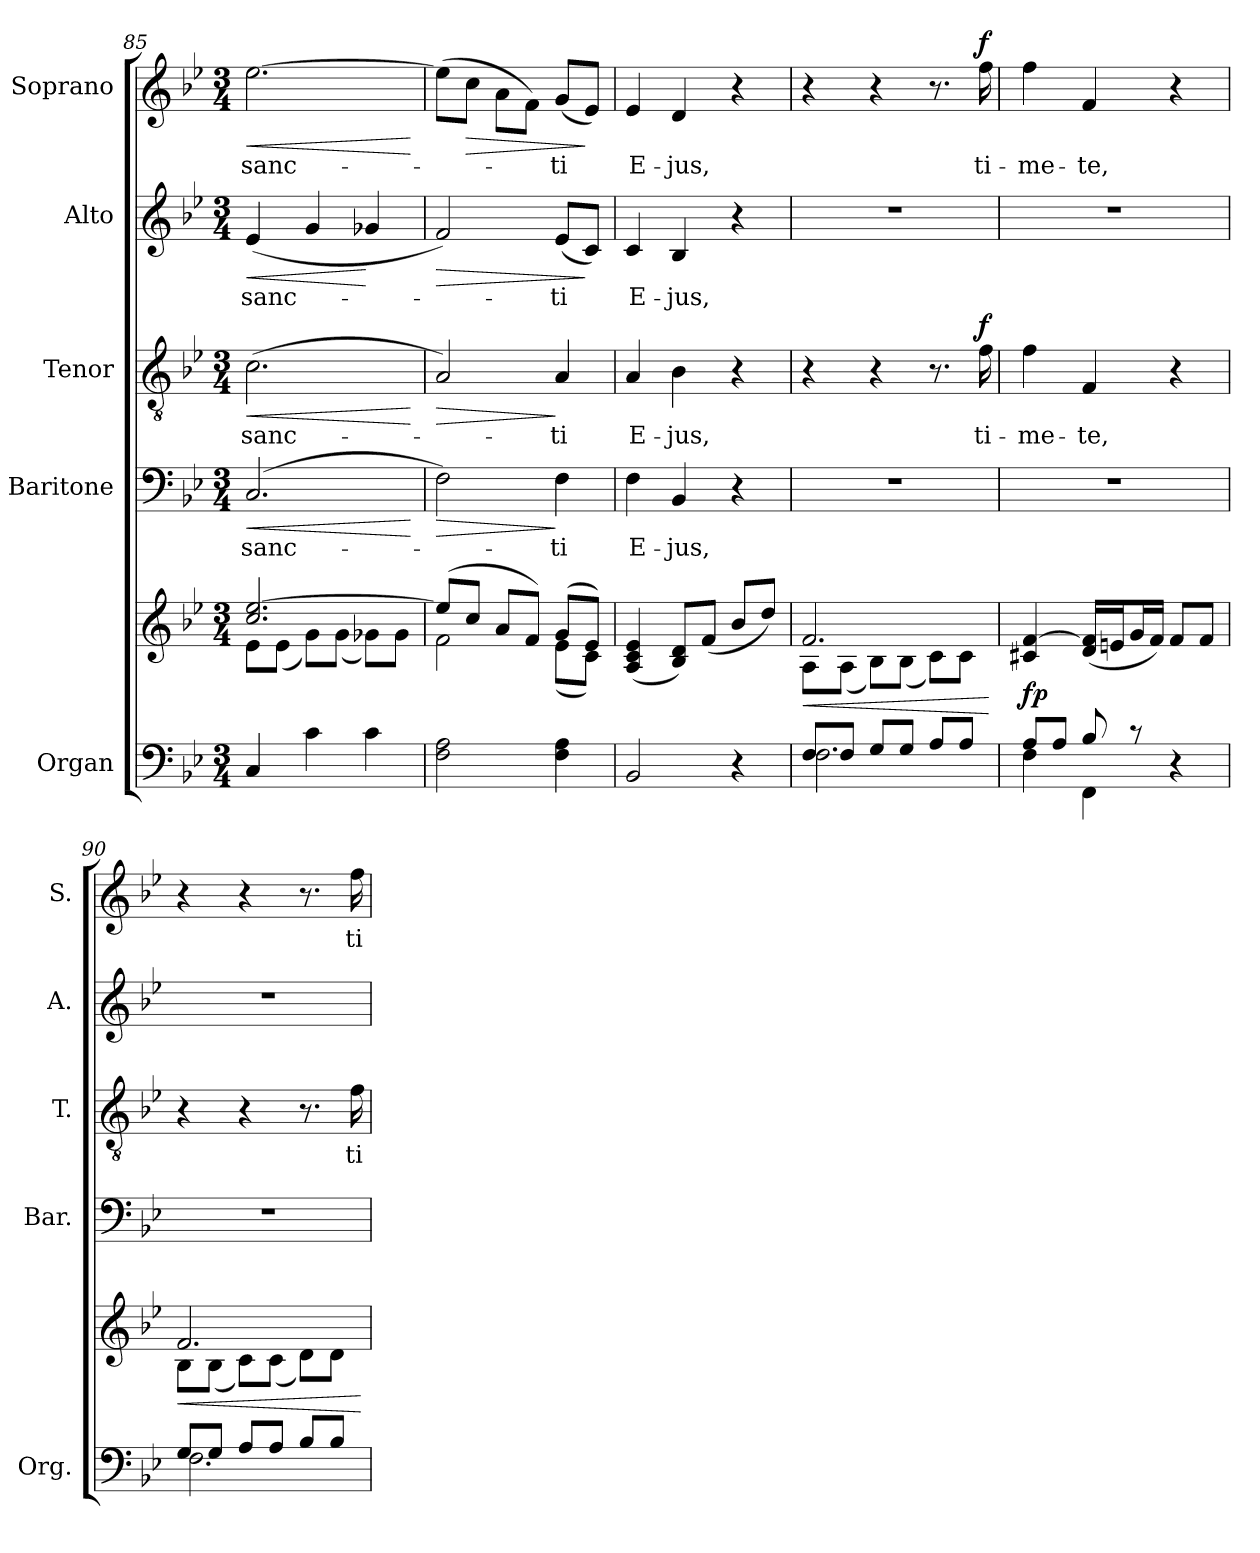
**kern	**kern	**dynam	**kern	**text	**dynam	**kern	**text	**dynam	**kern	**text	**dynam	**kern	**text	**dynam
*part5	*part5	*part5	*part4	*part4	*part4	*part3	*part3	*part3	*part2	*part2	*part2	*part1	*part1	*part1
*staff6	*staff5	*staff5/6	*staff4	*staff4	*staff4	*staff3	*staff3	*staff3	*staff2	*staff2	*staff2	*staff1	*staff1	*staff1
*I"Organ	*	*	*I"Baritone	*	*	*I"Tenor	*	*	*I"Alto	*	*	*I"Soprano	*	*
*I'Org.	*	*	*I'Bar.	*	*	*I'T.	*	*	*I'A.	*	*	*I'S.	*	*
*clefF4	*clefG2	*	*clefF4	*	*	*clefGv2	*	*	*clefG2	*	*	*clefG2	*	*
*	*	*	*	*	*	*ITrd7c12	*	*	*	*	*	*	*	*
*k[b-e-]	*k[b-e-]	*	*k[b-e-]	*	*	*k[b-e-]	*	*	*k[b-e-]	*	*	*k[b-e-]	*	*
*B-:	*B-:	*	*B-:	*	*	*B-:	*	*	*B-:	*	*	*B-:	*	*
*M3/4	*M3/4	*	*M3/4	*	*	*M3/4	*	*	*M3/4	*	*	*M3/4	*	*
=85	=85	=85	=85	=85	=85	=85	=85	=85	=85	=85	=85	=85	=85	=85
*	*^	*	*	*	*	*	*	*	*	*	*	*	*	*
!	!	!	!	!	!LO:LY:b:color=#000000	!LO:HP:b	!	!	!	!	!	!	!	!	!
!	!	!	!	!	!	!	!	!LO:LY:b:color=#000000	!LO:HP:b	!	!	!	!	!	!
!	!	!	!	!	!	!	!	!	!	!	!LO:LY:b:color=#000000	!LO:HP:b	!	!	!
!	!	!	!	!	!	!	!	!	!	!	!	!	!	!LO:LY:b:color=#000000	!LO:HP:b
4Ci/	2.cci/ [2.ee-i	8e-i\L	.	(2.Ci/	sanc-	<	(2.Ci\	sanc-	<	(4e-i/	sanc-	<	[2.ee-i\	sanc-	<
.	.	(8e-i\J	.	.	.	.	.	.	.	.	.	.	.	.	.
4ci\	.	8gi\L)	.	.	.	.	.	.	.	4gi/	.	.	.	.	.
.	.	(8gi\J	.	.	.	.	.	.	.	.	.	.	.	.	.
4ci\	.	8g-Xi\L)	.	.	.	.	.	.	.	4g-Xi/	.	[	.	.	.
.	.	8g-i\J	.	.	.	.	.	.	.	.	.	.	.	.	.
*	*v	*v	*	*	*	*	*	*	*	*	*	*	*	*	*
.	.	.	.	.	[	.	.	[	.	.	.	.	.	[
=86	=86	=86	=86	=86	=86	=86	=86	=86	=86	=86	=86	=86	=86	=86
*	*^	*	*	*	*	*	*	*	*	*	*	*	*	*
!	!	!	!	!	!	!LO:HP:b	!	!	!LO:HP:b	!	!	!LO:HP:b	!	!	!
2Fi\ 2Ai	(8ee-i/L]	2fi\	.	2Fi\)	.	>	2AAi/)	.	>	2fi/)	.	>	(8ee-i\L]	.	.
!	!	!	!	!	!	!	!	!	!	!	!	!	!	!	!LO:HP:b
.	8cci/J	.	.	.	.	.	.	.	.	.	.	.	8cci\J	.	>
.	8ai/L	.	.	.	.	.	.	.	.	.	.	.	8ai\L	.	.
.	8fi/J)	.	.	.	.	.	.	.	.	.	.	.	8fi\J)	.	.
!	!	!	!	!	!LO:LY:b:color=#000000	!	!	!	!	!	!	!	!	!	!
!	!	!	!	!	!	!	!	!LO:LY:b:color=#000000	!	!	!	!	!	!	!
!	!	!	!	!	!	!	!	!	!	!	!LO:LY:b:color=#000000	!	!	!	!
!	!	!	!	!	!	!	!	!	!	!	!	!	!	!LO:LY:b:color=#000000	!
4Fi\ 4Ai	(8gi/L	(8e-i\L	.	4Fi\	-ti	]	4AAi/	-ti	]	(8e-i/L	-ti	.	(8gi/L	-ti	.
.	8e-i/J)	8ci\J)	.	.	.	.	.	.	.	8ci/J)	.	]	8e-i/J)	.	]
*	*v	*v	*	*	*	*	*	*	*	*	*	*	*	*	*
=87	=87	=87	=87	=87	=87	=87	=87	=87	=87	=87	=87	=87	=87	=87
*	*^	*	*	*	*	*	*	*	*	*	*	*	*	*
!	!	!	!	!	!LO:LY:b:color=#000000	!	!	!	!	!	!	!	!	!	!
*	*v	*v	*	*	*	*	*	*	*	*	*	*	*	*	*
*	*^	*	*	*	*	*	*	*	*	*	*	*	*	*
!	!	!	!	!	!	!	!	!LO:LY:b:color=#000000	!	!	!	!	!	!	!
*	*v	*v	*	*	*	*	*	*	*	*	*	*	*	*	*
*	*^	*	*	*	*	*	*	*	*	*	*	*	*	*
!	!	!	!	!	!	!	!	!	!	!	!LO:LY:b:color=#000000	!	!	!	!
*	*v	*v	*	*	*	*	*	*	*	*	*	*	*	*	*
*	*^	*	*	*	*	*	*	*	*	*	*	*	*	*
!	!	!	!	!	!	!	!	!	!	!	!	!	!	!LO:LY:b:color=#000000	!
*	*v	*v	*	*	*	*	*	*	*	*	*	*	*	*	*
2BB-i/	(4Ai/ 4ci 4e-i	.	4Fi\	E-	.	4AAi/	E-	.	4ci/	E-	.	4e-i/	E-	.
!	!	!	!	!LO:LY:b:color=#000000	!	!	!	!	!	!	!	!	!	!
!	!	!	!	!	!	!	!LO:LY:b:color=#000000	!	!	!	!	!	!	!
!	!	!	!	!	!	!	!	!	!	!LO:LY:b:color=#000000	!	!	!	!
!	!	!	!	!	!	!	!	!	!	!	!	!	!LO:LY:b:color=#000000	!
.	8B-i/ 8di/L)	.	4BB-i/	-jus,	.	4BB-i\	-jus,	.	4B-i/	-jus,	.	4di/	-jus,	.
.	(8fi/J	.	.	.	.	.	.	.	.	.	.	.	.	.
4r	8b-i/L	.	4r	.	.	4r	.	.	4r	.	.	4r	.	.
.	8ddi/J)	.	.	.	.	.	.	.	.	.	.	.	.	.
=88	=88	=88	=88	=88	=88	=88	=88	=88	=88	=88	=88	=88	=88	=88
*^	*	*	*	*	*	*	*	*	*	*	*	*	*	*
!	!	!	!LO:HP:b	!LO:N:vis=1	!	!	!	!	!	!LO:N:vis=1	!	!	!	!	!
*	*	*^	*	*	*	*	*	*	*	*	*	*	*	*	*
8Fi/L	2.Fi\	2.fi/	8Ai\L	<	2.r	.	.	4r	.	.	2.r	.	.	4r	.	.
8Fi/J	.	.	(8Ai\J	.	.	.	.	.	.	.	.	.	.	.	.	.
8Gi/L	.	.	8B-i\L)	.	.	.	.	4r	.	.	.	.	.	4r	.	.
8Gi/J	.	.	(8B-i\J	.	.	.	.	.	.	.	.	.	.	.	.	.
8Ai/L	.	.	8ci\L)	.	.	.	.	8.r	.	.	.	.	.	8.r	.	.
8Ai/J	.	.	8ci\J	.	.	.	.	.	.	.	.	.	.	.	.	.
!	!	!	!	!	!	!	!	!	!LO:LY:b:color=#000000	!	!	!	!	!	!	!
!	!	!	!	!	!	!	!	!	!	!	!	!	!	!	!LO:LY:b:color=#000000	!
.	.	.	.	.	.	.	.	16Fi\	ti-	f	.	.	.	16ffi\	ti-	f
*v	*v	*	*	*	*	*	*	*	*	*	*	*	*	*	*	*
*	*v	*v	*	*	*	*	*	*	*	*	*	*	*	*	*
.	.	[	.	.	.	.	.	.	.	.	.	.	.	.
=89	=89	=89	=89	=89	=89	=89	=89	=89	=89	=89	=89	=89	=89	=89
*^	*	*	*	*	*	*	*	*	*	*	*	*	*	*
!	!	!	!	!LO:N:vis=1	!	!	!	!	!	!	!	!	!	!	!
!	!	!	!	!	!	!	!	!LO:LY:b:color=#000000	!	!LO:N:vis=1	!	!	!	!	!
!	!	!	!	!	!	!	!	!	!	!	!	!	!	!LO:LY:b:color=#000000	!
8Ai/L	4Fi\	4c#Xi/ [4fi	fp	2.r	.	.	4Fi\	-me-	.	2.r	.	.	4ffi\	-me-	.
8Ai/J	.	.	.	.	.	.	.	.	.	.	.	.	.	.	.
!	!	!	!	!	!	!	!	!LO:LY:b:color=#000000	!	!	!	!	!	!	!
!	!	!	!	!	!	!	!	!	!	!	!	!	!	!LO:LY:b:color=#000000	!
8B-i/	4FFi\	(16di/ 16fi]/LL	.	.	.	.	4FFi/	-te,	.	.	.	.	4fi/	-te,	.
.	.	16eni/J	.	.	.	.	.	.	.	.	.	.	.	.	.
8r	.	16gi/L	.	.	.	.	.	.	.	.	.	.	.	.	.
.	.	16fi/JJ)	.	.	.	.	.	.	.	.	.	.	.	.	.
4r	4ryy	8fi/L	.	.	.	.	4r	.	.	.	.	.	4r	.	.
.	.	8fi/J	.	.	.	.	.	.	.	.	.	.	.	.	.
!!LO:PB:g=z
=90	=90	=90	=90	=90	=90	=90	=90	=90	=90	=90	=90	=90	=90	=90	=90
!	!	!	!LO:HP:b	!LO:N:vis=1	!	!	!	!	!	!LO:N:vis=1	!	!	!	!	!
*	*	*^	*	*	*	*	*	*	*	*	*	*	*	*	*
8Gi/L	2.Fi\	2.fi/	8B-i\L	<	2.r	.	.	4r	.	.	2.r	.	.	4r	.	.
8Gi/J	.	.	(8B-i\J	.	.	.	.	.	.	.	.	.	.	.	.	.
8Ai/L	.	.	8ci\L)	.	.	.	.	4r	.	.	.	.	.	4r	.	.
8Ai/J	.	.	(8ci\J	.	.	.	.	.	.	.	.	.	.	.	.	.
8B-i/L	.	.	8di\L)	.	.	.	.	8.r	.	.	.	.	.	8.r	.	.
8B-i/J	.	.	8di\J	.	.	.	.	.	.	.	.	.	.	.	.	.
!	!	!	!	!	!	!	!	!	!LO:LY:b:color=#000000	!	!	!	!	!	!	!
!	!	!	!	!	!	!	!	!	!	!	!	!	!	!	!LO:LY:b:color=#000000	!
.	.	.	.	.	.	.	.	16Fi\	ti-	.	.	.	.	16ffi\	ti-	.
*v	*v	*	*	*	*	*	*	*	*	*	*	*	*	*	*	*
*	*v	*v	*	*	*	*	*	*	*	*	*	*	*	*	*
.	.	[	.	.	.	.	.	.	.	.	.	.	.	.
=	=	=	=	=	=	=	=	=	=	=	=	=	=	=
*-	*-	*-	*-	*-	*-	*-	*-	*-	*-	*-	*-	*-	*-	*-
